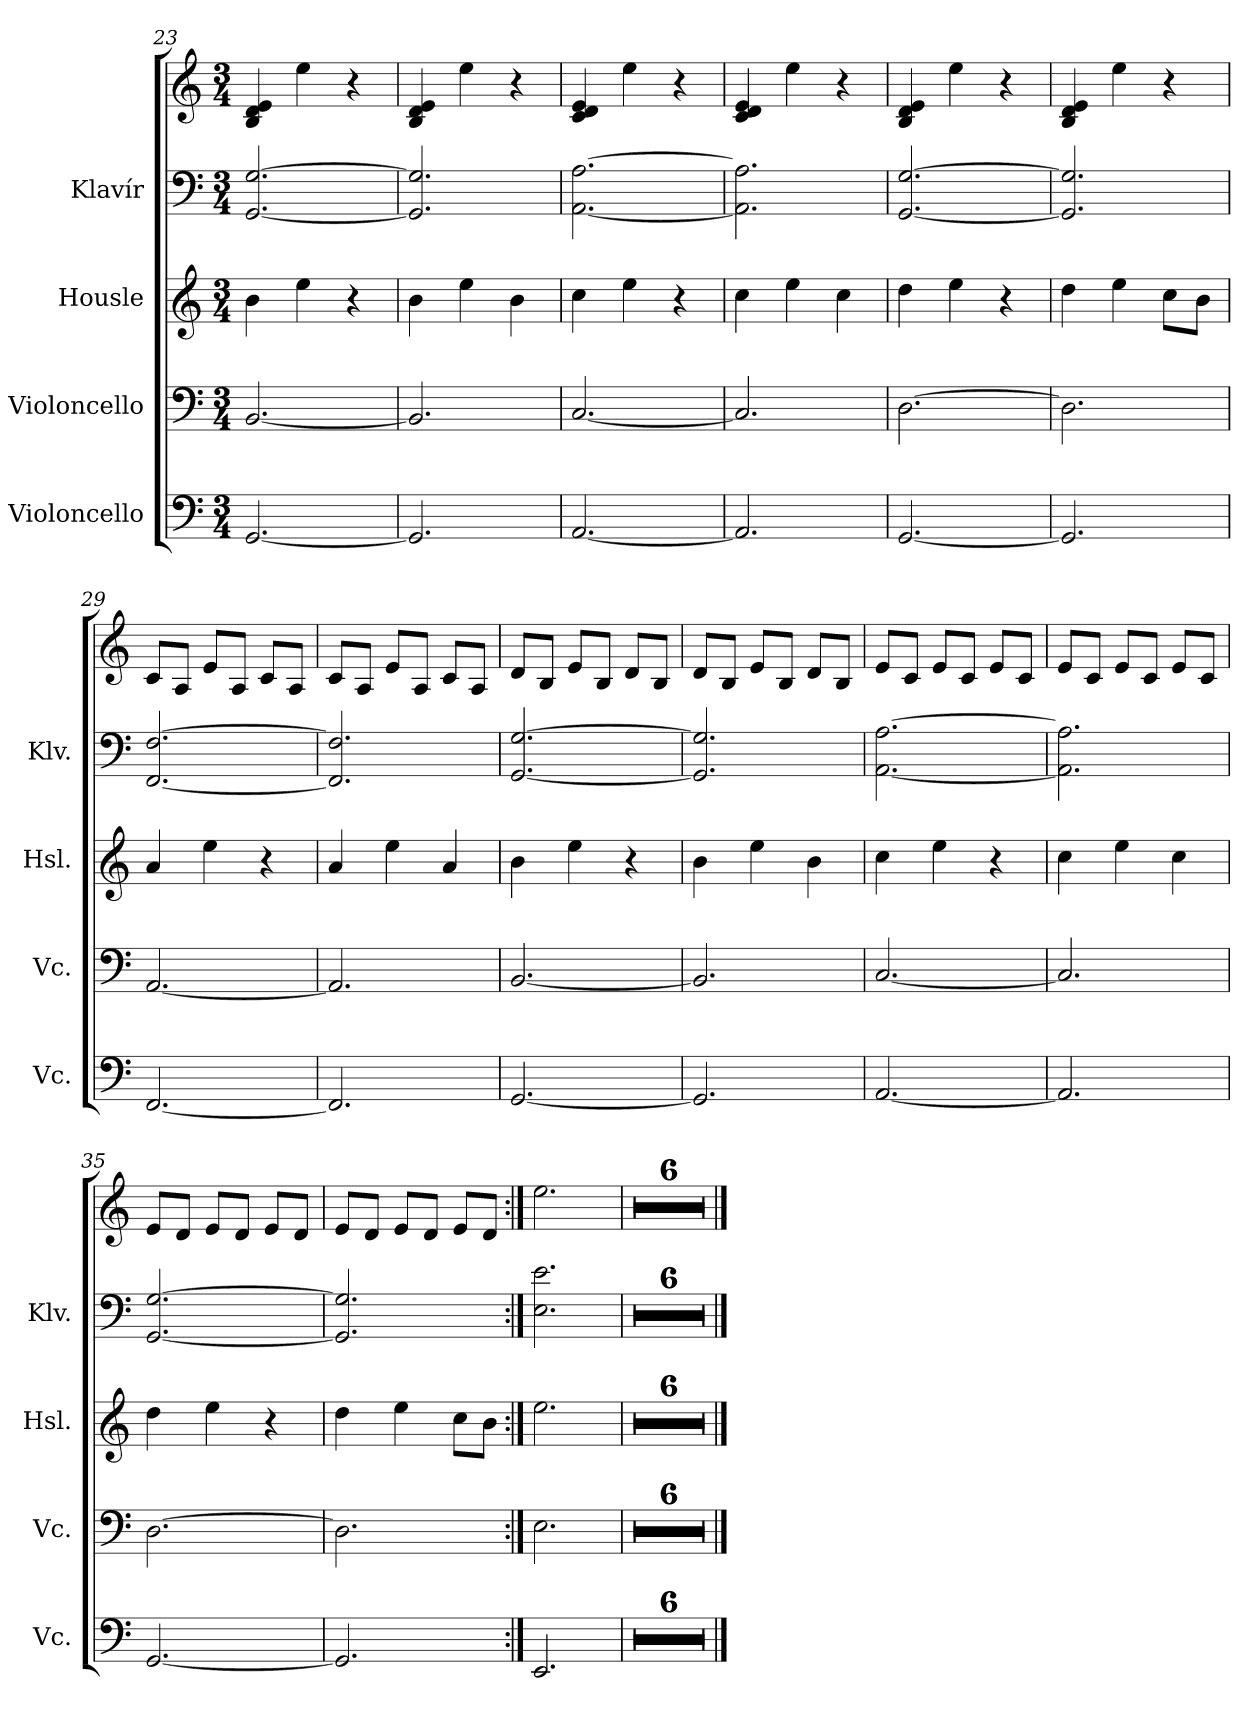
**kern	**kern	**kern	**kern	**kern
*part4	*part3	*part2	*part1	*part1
*staff5	*staff4	*staff3	*staff2	*staff1
*I"Violoncello	*I"Violoncello	*I"Housle	*I"Klavír	*
*I'Vc.	*I'Vc.	*I'Hsl.	*I'Klv.	*
*clefF4	*clefF4	*clefG2	*clefF4	*clefG2
*k[]	*k[]	*k[]	*k[]	*k[]
*M3/4	*M3/4	*M3/4	*M3/4	*M3/4
=23	=23	=23	=23	=23
[2.GG/	[2.BB/	4b\	[2.GG/ [2.G/	4B/ 4d/ 4e/
.	.	4ee\	.	4ee\
.	.	4r	.	4r
=24	=24	=24	=24	=24
2.GG/]	2.BB/]	4b\	2.GG/] 2.G/]	4B/ 4d/ 4e/
.	.	4ee\	.	4ee\
.	.	4b\	.	4r
=25	=25	=25	=25	=25
[2.AA/	[2.C/	4cc\	[2.AA\ [2.A\	4c/ 4d/ 4e/
.	.	4ee\	.	4ee\
.	.	4r	.	4r
=26	=26	=26	=26	=26
2.AA/]	2.C/]	4cc\	2.AA\] 2.A\]	4c/ 4d/ 4e/
.	.	4ee\	.	4ee\
.	.	4cc\	.	4r
=27	=27	=27	=27	=27
[2.GG/	[2.D\	4dd\	[2.GG/ [2.G/	4B/ 4d/ 4e/
.	.	4ee\	.	4ee\
.	.	4r	.	4r
=28	=28	=28	=28	=28
2.GG/]	2.D\]	4dd\	2.GG/] 2.G/]	4B/ 4d/ 4e/
.	.	4ee\	.	4ee\
.	.	8cc\L	.	4r
.	.	8b\J	.	.
=29	=29	=29	=29	=29
[2.FF/	[2.AA/	4a/	[2.FF/ [2.F/	8c/L
.	.	.	.	8A/J
.	.	4ee\	.	8e/L
.	.	.	.	8A/J
.	.	4r	.	8c/L
.	.	.	.	8A/J
!!LO:PB:g=z
=30	=30	=30	=30	=30
2.FF/]	2.AA/]	4a/	2.FF/] 2.F/]	8c/L
.	.	.	.	8A/J
.	.	4ee\	.	8e/L
.	.	.	.	8A/J
.	.	4a/	.	8c/L
.	.	.	.	8A/J
=31	=31	=31	=31	=31
[2.GG/	[2.BB/	4b\	[2.GG/ [2.G/	8d/L
.	.	.	.	8B/J
.	.	4ee\	.	8e/L
.	.	.	.	8B/J
.	.	4r	.	8d/L
.	.	.	.	8B/J
=32	=32	=32	=32	=32
2.GG/]	2.BB/]	4b\	2.GG/] 2.G/]	8d/L
.	.	.	.	8B/J
.	.	4ee\	.	8e/L
.	.	.	.	8B/J
.	.	4b\	.	8d/L
.	.	.	.	8B/J
=33	=33	=33	=33	=33
[2.AA/	[2.C/	4cc\	[2.AA\ [2.A\	8e/L
.	.	.	.	8c/J
.	.	4ee\	.	8e/L
.	.	.	.	8c/J
.	.	4r	.	8e/L
.	.	.	.	8c/J
=34	=34	=34	=34	=34
2.AA/]	2.C/]	4cc\	2.AA\] 2.A\]	8e/L
.	.	.	.	8c/J
.	.	4ee\	.	8e/L
.	.	.	.	8c/J
.	.	4cc\	.	8e/L
.	.	.	.	8c/J
=35	=35	=35	=35	=35
[2.GG/	[2.D\	4dd\	[2.GG/ [2.G/	8e/L
.	.	.	.	8d/J
.	.	4ee\	.	8e/L
.	.	.	.	8d/J
.	.	4r	.	8e/L
.	.	.	.	8d/J
!!LO:LB:g=z
=36	=36	=36	=36	=36
2.GG/]	2.D\]	4dd\	2.GG/] 2.G/]	8e/L
.	.	.	.	8d/J
.	.	4ee\	.	8e/L
.	.	.	.	8d/J
.	.	8cc\L	.	8e/L
.	.	8b\J	.	8d/J
=37:|!	=37:|!	=37:|!	=37:|!	=37:|!
2.EE/	2.E\	2.ee\	2.E\ 2.e\	2.ee\
=38	=38	=38	=38	=38
2.r	2.r	2.r	2.r	2.r
=39	=39	=39	=39	=39
2.r	2.r	2.r	2.r	2.r
=40	=40	=40	=40	=40
2.r	2.r	2.r	2.r	2.r
=41	=41	=41	=41	=41
2.r	2.r	2.r	2.r	2.r
=42	=42	=42	=42	=42
2.r	2.r	2.r	2.r	2.r
=43	=43	=43	=43	=43
2.r	2.r	2.r	2.r	2.r
==	==	==	==	==
*-	*-	*-	*-	*-
